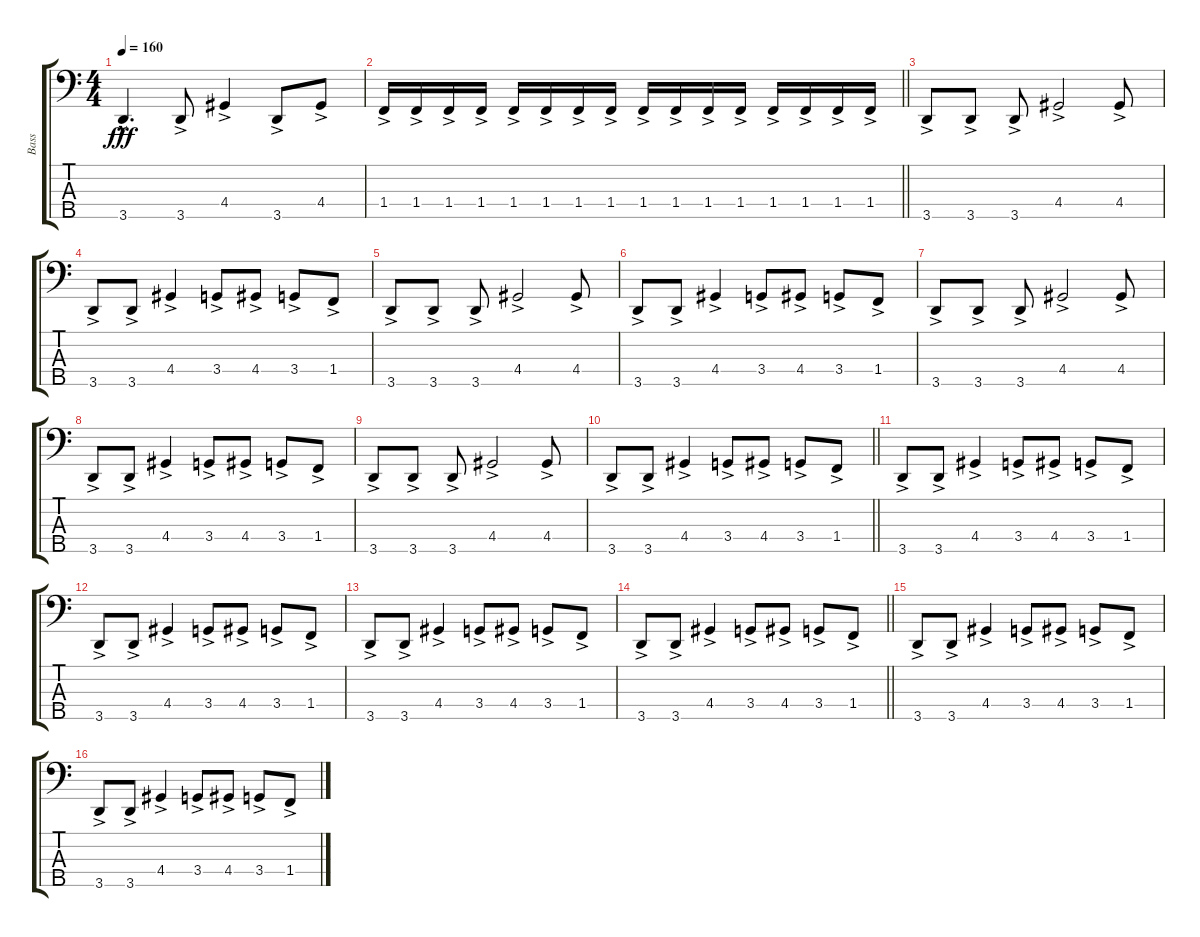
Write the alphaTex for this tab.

\track ("Bass" "Bass") {instrument electricbasspick}
\staff {score tabs}
\tuning (G2 D2 A1 E1 B0) {hide}
\ts (4 4)
\tempo 160
\clef f4
\ks c
3.5{hac}.4{d dy fff} 3.5{ac}.8 4.4{ac}.4 3.5{ac}.8 4.4{ac}.8 |
\barLineRight lightlight
1.4{ac}.16 1.4{ac}.16 1.4{ac}.16 1.4{ac}.16 1.4{ac}.16 1.4{ac}.16 1.4{ac}.16 1.4{ac}.16 1.4{ac}.16 1.4{ac}.16 1.4{ac}.16 1.4{ac}.16 1.4{ac}.16 1.4{ac}.16 1.4{ac}.16 1.4{ac}.16 |
3.5{ac}.8 3.5{ac}.8 3.5{ac}.8 4.4{ac}.2 4.4{ac}.8 |
3.5{ac}.8 3.5{ac}.8 4.4{ac}.4 3.4{ac}.8 4.4{ac}.8 3.4{ac}.8 1.4{ac}.8 |
3.5{ac}.8 3.5{ac}.8 3.5{ac}.8 4.4{ac}.2 4.4{ac}.8 |
3.5{ac}.8 3.5{ac}.8 4.4{ac}.4 3.4{ac}.8 4.4{ac}.8 3.4{ac}.8 1.4{ac}.8 |
3.5{ac}.8 3.5{ac}.8 3.5{ac}.8 4.4{ac}.2 4.4{ac}.8 |
3.5{ac}.8 3.5{ac}.8 4.4{ac}.4 3.4{ac}.8 4.4{ac}.8 3.4{ac}.8 1.4{ac}.8 |
3.5{ac}.8 3.5{ac}.8 3.5{ac}.8 4.4{ac}.2 4.4{ac}.8 |
\barLineRight lightlight
3.5{ac}.8 3.5{ac}.8 4.4{ac}.4 3.4{ac}.8 4.4{ac}.8 3.4{ac}.8 1.4{ac}.8 |
3.5{ac}.8 3.5{ac}.8 4.4{ac}.4 3.4{ac}.8 4.4{ac}.8 3.4{ac}.8 1.4{ac}.8 |
3.5{ac}.8 3.5{ac}.8 4.4{ac}.4 3.4{ac}.8 4.4{ac}.8 3.4{ac}.8 1.4{ac}.8 |
3.5{ac}.8 3.5{ac}.8 4.4{ac}.4 3.4{ac}.8 4.4{ac}.8 3.4{ac}.8 1.4{ac}.8 |
\barLineRight lightlight
3.5{ac}.8 3.5{ac}.8 4.4{ac}.4 3.4{ac}.8 4.4{ac}.8 3.4{ac}.8 1.4{ac}.8 |
3.5{ac}.8 3.5{ac}.8 4.4{ac}.4 3.4{ac}.8 4.4{ac}.8 3.4{ac}.8 1.4{ac}.8 |
3.5{ac}.8 3.5{ac}.8 4.4{ac}.4 3.4{ac}.8 4.4{ac}.8 3.4{ac}.8 1.4{ac}.8
